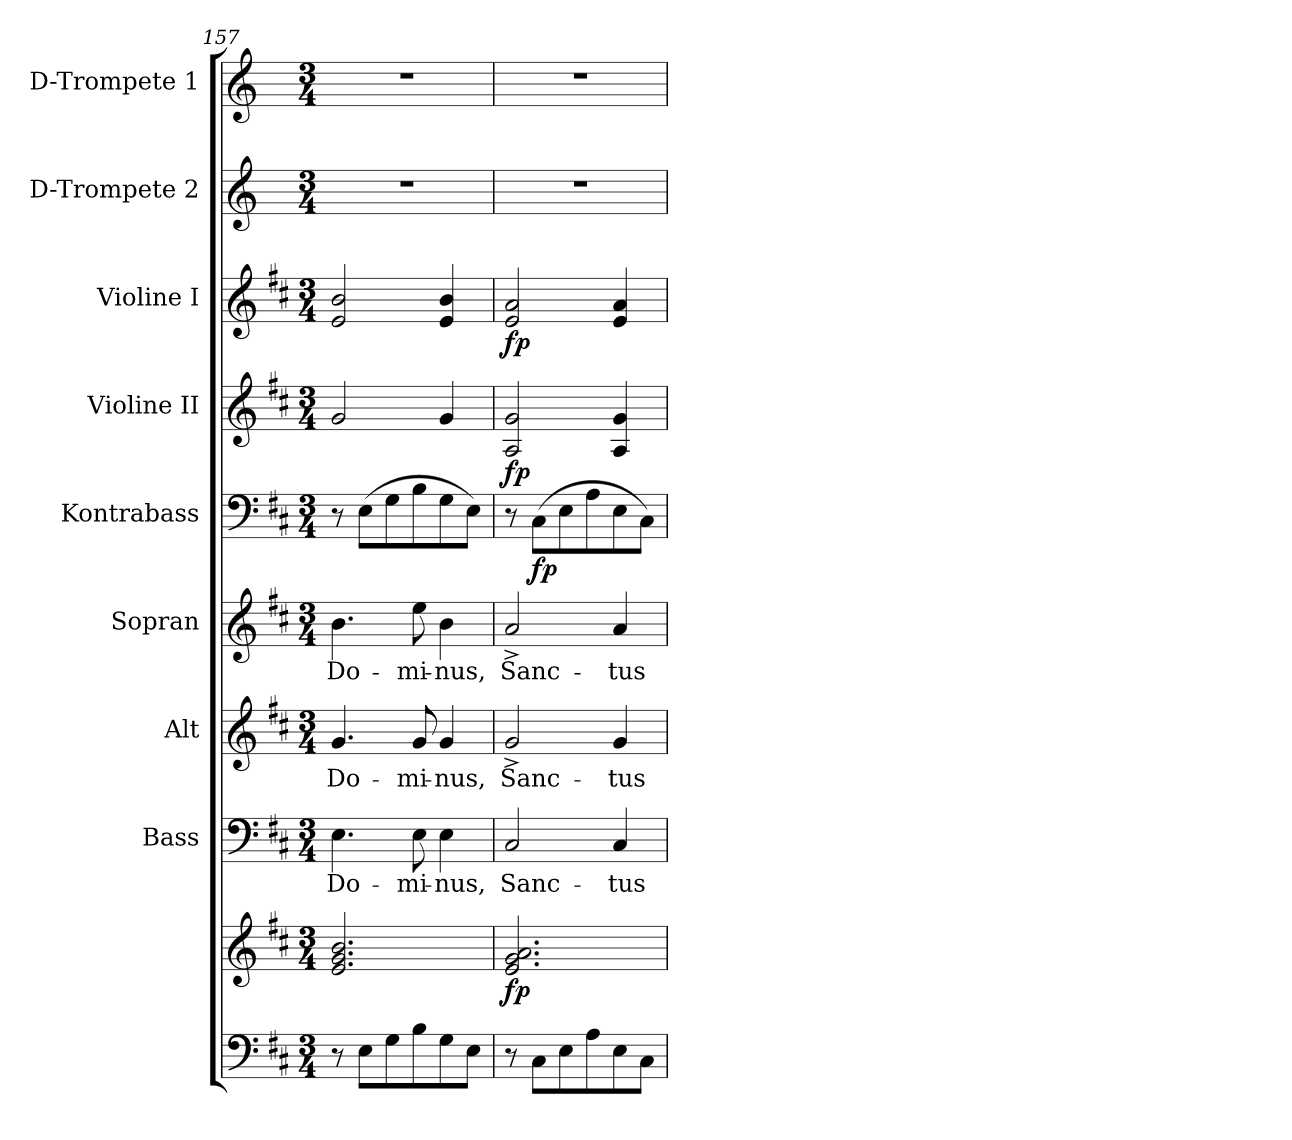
**kern	**kern	**dynam	**kern	**text	**kern	**text	**kern	**text	**kern	**dynam	**kern	**dynam	**kern	**dynam	**kern	**kern
*part9	*part9	*part9	*part8	*part8	*part7	*part7	*part6	*part6	*part5	*part5	*part4	*part4	*part3	*part3	*part2	*part1
*staff10	*staff9	*staff9/10	*staff8	*staff8	*staff7	*staff7	*staff6	*staff6	*staff5	*staff5	*staff4	*staff4	*staff3	*staff3	*staff2	*staff1
*	*	*	*I"Bass	*	*I"Alt	*	*I"Sopran	*	*I"Kontrabass	*	*I"Violine II	*	*I"Violine I	*	*I"D-Trompete 2	*I"D-Trompete 1
*	*	*	*I'B.	*	*I'A.	*	*I'S.	*	*I'Kb.	*	*I'Vl. II	*	*I'Vl. I	*	*I'D Trp. 2	*I'D Trp. 1
*clefF4	*clefG2	*	*clefF4	*	*clefG2	*	*clefG2	*	*clefF4	*	*clefG2	*	*clefG2	*	*clefG2	*clefG2
*	*	*	*	*	*	*	*	*	*ITrd7c12	*	*	*	*	*	*ITrd-1c-2	*ITrd-1c-2
*k[f#c#]	*k[f#c#]	*	*k[f#c#]	*	*k[f#c#]	*	*k[f#c#]	*	*k[f#c#]	*	*k[f#c#]	*	*k[f#c#]	*	*k[f#c#]	*k[f#c#]
*D:	*D:	*	*D:	*	*D:	*	*D:	*	*D:	*	*D:	*	*D:	*	*D:	*D:
*M3/4	*M3/4	*	*M3/4	*	*M3/4	*	*M3/4	*	*M3/4	*	*M3/4	*	*M3/4	*	*M3/4	*M3/4
=157	=157	=157	=157	=157	=157	=157	=157	=157	=157	=157	=157	=157	=157	=157	=157	=157
!	!	!	!	!LO:LY:b	!	!LO:LY:b	!	!LO:LY:b	!	!	!	!	!	!	!	!
8r	2.e/ 2.g/ 2.b/	.	4.E\	Do-	4.g/	Do-	4.b\	Do-	8r	.	2g/	.	2e/ 2b/	.	2.r	2.r
8E\L	.	.	.	.	.	.	.	.	(>8EE\L	.	.	.	.	.	.	.
8G\	.	.	.	.	.	.	.	.	8GG\	.	.	.	.	.	.	.
!	!	!	!	!LO:LY:b	!	!LO:LY:b	!	!LO:LY:b	!	!	!	!	!	!	!	!
8B\	.	.	8E\	-mi-	8g/	-mi-	8ee\	-mi-	8BB\	.	.	.	.	.	.	.
!	!	!	!	!LO:LY:b	!	!LO:LY:b	!	!LO:LY:b	!	!	!	!	!	!	!	!
8G\	.	.	4E\	-nus,	4g/	-nus,	4b\	-nus,	8GG\	.	4g/	.	4e/ 4b/	.	.	.
8E\J	.	.	.	.	.	.	.	.	8EE\J)	.	.	.	.	.	.	.
=158	=158	=158	=158	=158	=158	=158	=158	=158	=158	=158	=158	=158	=158	=158	=158	=158
!	!	!LO:DY:b	!	!LO:LY:b	!	!LO:LY:b	!	!LO:LY:b	!	!	!	!LO:DY:b	!	!LO:DY:b	!	!
8r	2.e/ 2.g/ 2.a/	fp	2C#/	Sanc-	2g^>/	Sanc-	2a^>/	Sanc-	8r	.	2A/ 2g/	fp	2e/ 2a/	fp	2.r	2.r
!	!	!	!	!	!	!	!	!	!	!LO:DY:b	!	!	!	!	!	!
8C#\L	.	.	.	.	.	.	.	.	(>8CC#\L	fp	.	.	.	.	.	.
8E\	.	.	.	.	.	.	.	.	8EE\	.	.	.	.	.	.	.
8A\	.	.	.	.	.	.	.	.	8AA\	.	.	.	.	.	.	.
!	!	!	!	!LO:LY:b	!	!LO:LY:b	!	!LO:LY:b	!	!	!	!	!	!	!	!
8E\	.	.	4C#/	-tus	4g/	-tus	4a/	-tus	8EE\	.	4A/ 4g/	.	4e/ 4a/	.	.	.
8C#\J	.	.	.	.	.	.	.	.	8CC#\J)	.	.	.	.	.	.	.
=	=	=	=	=	=	=	=	=	=	=	=	=	=	=	=	=
*-	*-	*-	*-	*-	*-	*-	*-	*-	*-	*-	*-	*-	*-	*-	*-	*-
